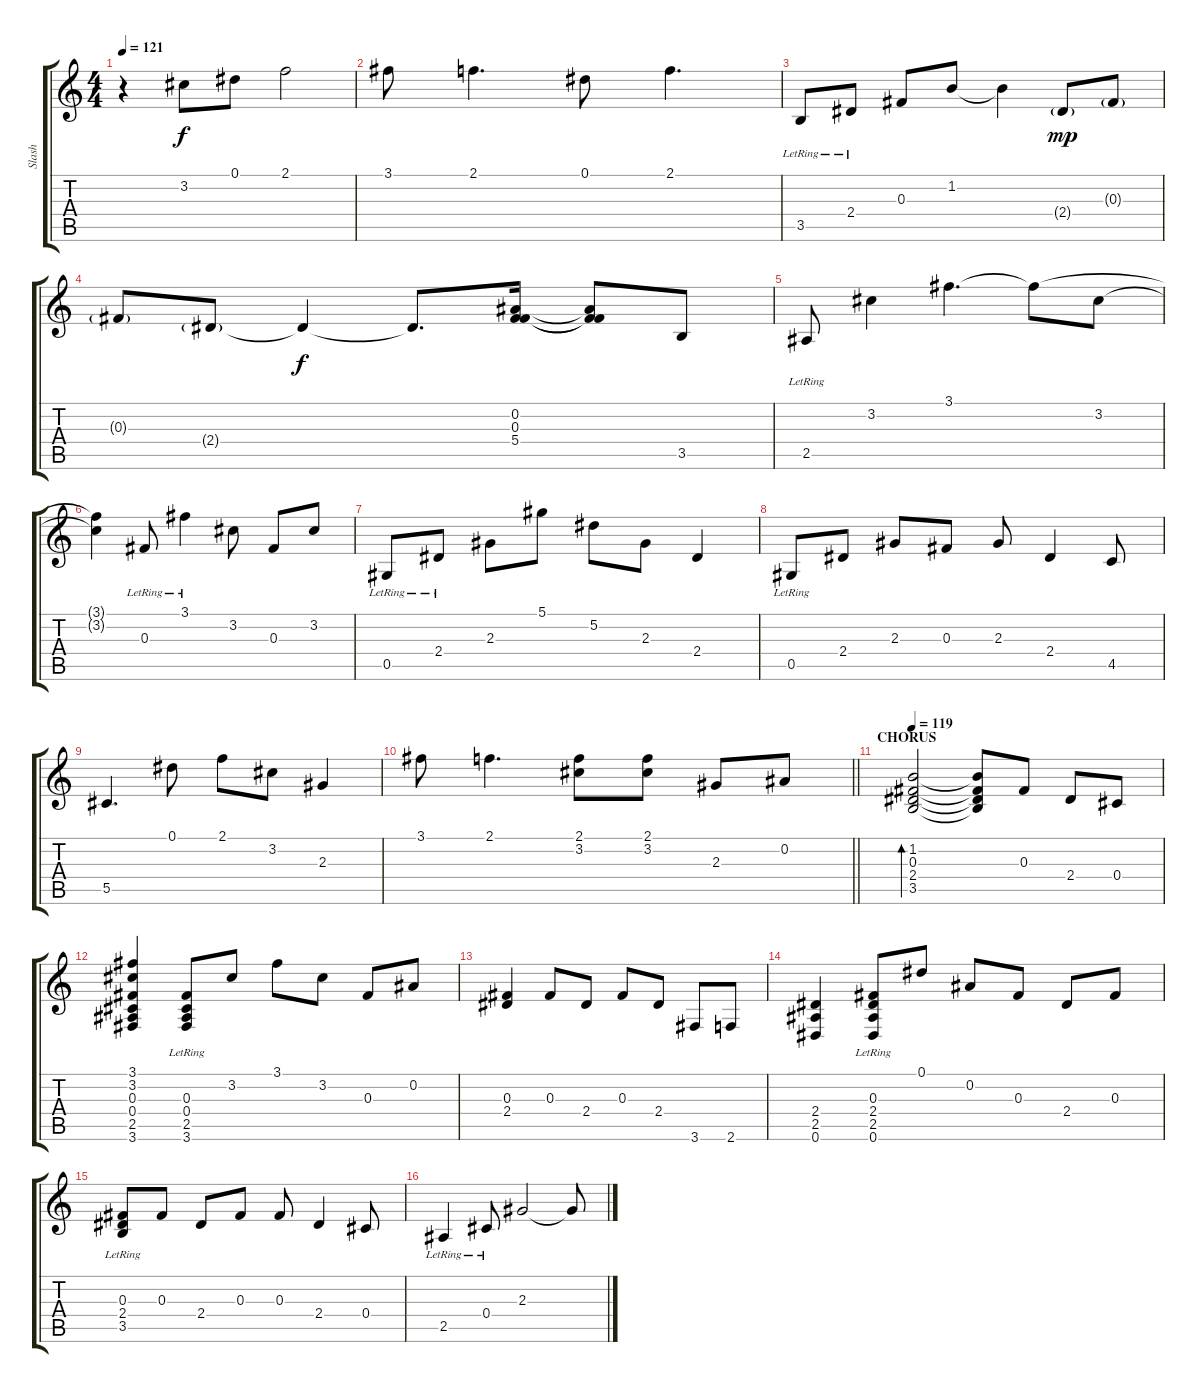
\track ("Slash" "Slash") {instrument acousticguitarsteel}
\staff {score tabs}
\tuning (Eb4 Bb3 Gb3 Db3 Ab2 Eb2) {hide}
\ts (4 4)
\tempo 121
\clef g2
\ks c
r.4{dy f} 3.2.8 0.1.8 2.1.2 |
3.1.8 2.1.4{d} 0.1.8 2.1.4{d} |
3.5{lr}.8 2.4{lr}.8 0.3.8 1.2.8 1.2{t}.4 2.4{g}.8{dy mp} 0.3{g}.8 |
0.3{g}.8 2.4{g}.8 2.4{t}.4{dy f} 2.4{t}.8{d} (0.2 0.3 5.4).16 (0.2{t} 0.3{t} 5.4{t}).8 3.5.8 |
2.5{lr}.8 3.2.4 3.1.4{d} 3.1{t}.8 3.2.8 |
(3.1{t} 3.2{t}).4 0.3{lr}.8 3.1{lr}.4 3.2.8 0.3.8 3.2.8 |
0.5{lr}.8 2.4{lr}.8 2.3.8 5.1.8 5.2.8 2.3.8 2.4.4 |
0.5{lr}.8 2.4.8 2.3.8 0.3.8 2.3.8 2.4.4 4.5.8 |
5.5.4{d} 0.1.8 2.1.8 3.2.8 2.3.4 |
\barLineRight lightlight
3.1.8 2.1.4{d} (2.1 3.2).8 (2.1 3.2).8 2.3.8 0.2.8 |
\section ("" "CHORUS")
\tempo 119
(1.2 0.3 2.4 3.5).2{bd 120} (1.2{t} 0.3{t} 2.4{t} 3.5{t}).8 0.3.8 2.4.8 0.4.8 |
(3.1 3.2 0.3 0.4 2.5 3.6).4 (0.3{lr} 0.4{lr} 2.5 3.6).8 3.2.8 3.1.8 3.2.8 0.3.8 0.2.8 |
(0.3 2.4).4 0.3.8 2.4.8 0.3.8 2.4.8 3.6.8 2.6.8 |
(2.4 2.5 0.6).4 (0.3 2.4{lr} 2.5{lr} 0.6{lr}).8 0.1.8 0.2.8 0.3.8 2.4.8 0.3.8 |
(0.3 2.4{lr} 3.5{lr}).8 0.3.8 2.4.8 0.3.8 0.3.8 2.4.4 0.4.8 |
2.5{lr}.4 0.4{lr}.8 2.3.2 2.3{t}.8
